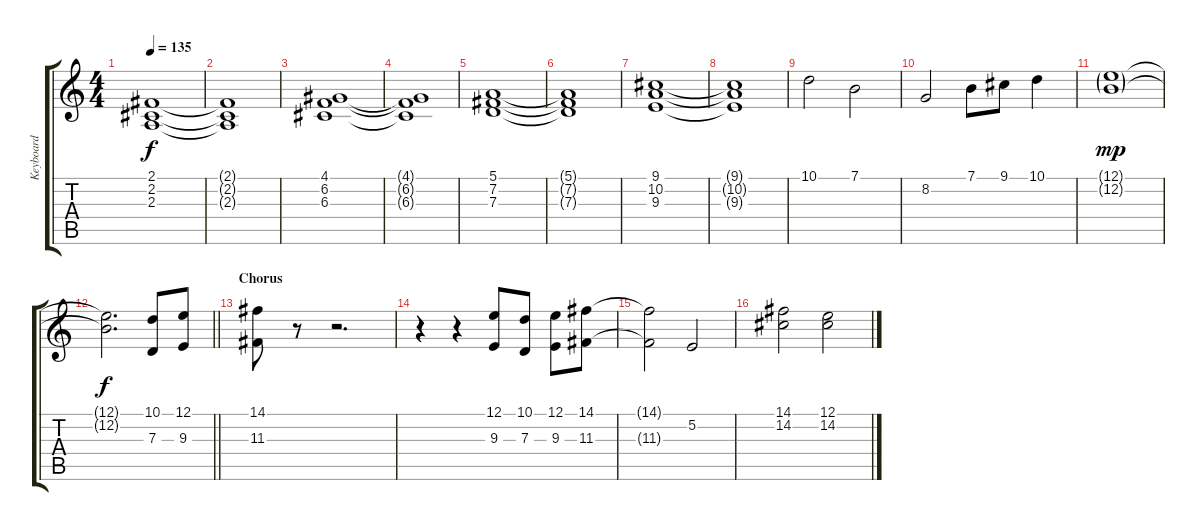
\track ("Keyboard" "Keyboard") {instrument synthstrings2}
\staff {score tabs}
\tuning (E4 B3 G3 D3 A2 E2) {hide}
\ts (4 4)
\tempo 135
\clef g2
\ks c
(2.1 2.2 2.3).1{dy f} |
(2.1{t} 2.2{t} 2.3{t}).1 |
(4.1 6.2 6.3).1 |
(4.1{t} 6.2{t} 6.3{t}).1 |
(5.1 7.2 7.3).1 |
(5.1{t} 7.2{t} 7.3{t}).1 |
(9.1 10.2 9.3).1 |
(9.1{t} 10.2{t} 9.3{t}).1 |
10.1.2 7.1.2 |
8.2.2 7.1.8 9.1.8 10.1.4 |
(12.1{g} 12.2{g}).1{dy mp} |
\barLineRight lightlight
(12.1{t} 12.2{t}).2{d dy f} (10.1 7.3).8 (12.1 9.3).8 |
\section ("" "Chorus")
(14.1 11.3).8 r.8 r.2{d} |
r.4 r.4 (12.1 9.3).8 (10.1 7.3).8 (12.1 9.3).8 (14.1 11.3).8 |
(14.1{t} 11.3{t}).2 5.2.2 |
(14.1 14.2).2 (12.1 14.2).2
